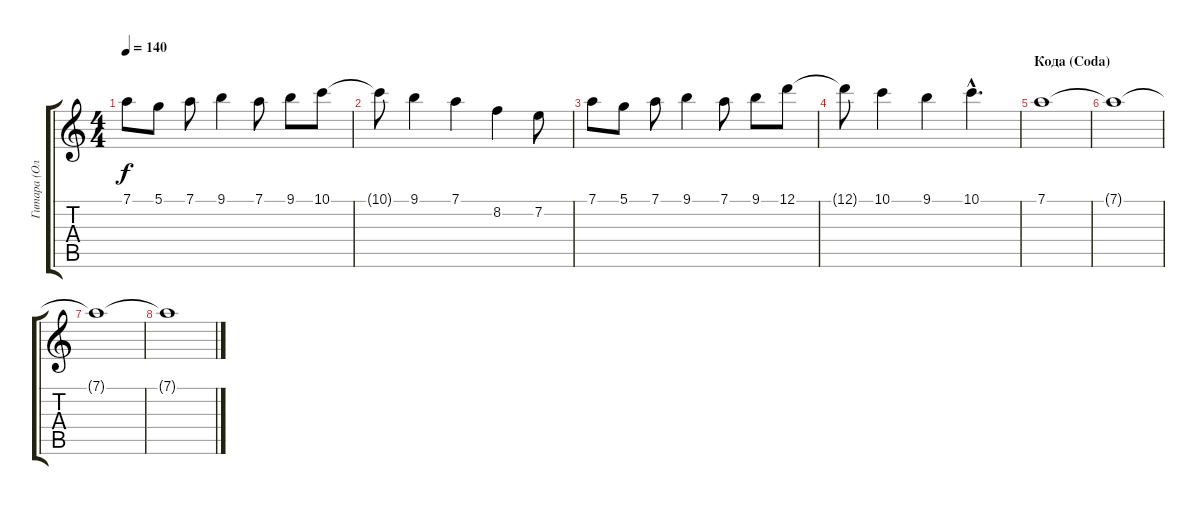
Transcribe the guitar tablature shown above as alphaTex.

\track ("Гитара (Олег \"Mission\" Мишин)" "Гитара (Ол") {instrument distortionguitar}
\staff {score tabs}
\tuning (D4 A3 F3 C3 G2 D2) {hide}
\ts (4 4)
\tempo 140
\clef g2
\ks c
7.1.8{dy f} 5.1.8 7.1.8 9.1.4 7.1.8 9.1.8 10.1.8 |
10.1{t}.8 9.1.4 7.1.4 8.2.4 7.2.8 |
7.1.8 5.1.8 7.1.8 9.1.4 7.1.8 9.1.8 12.1.8 |
12.1{t}.8 10.1.4 9.1.4 10.1{hac}.4{d} |
\section ("" "Кода (Coda)")
7.1.1 |
7.1{t}.1 |
7.1{t}.1 |
7.1{t}.1
